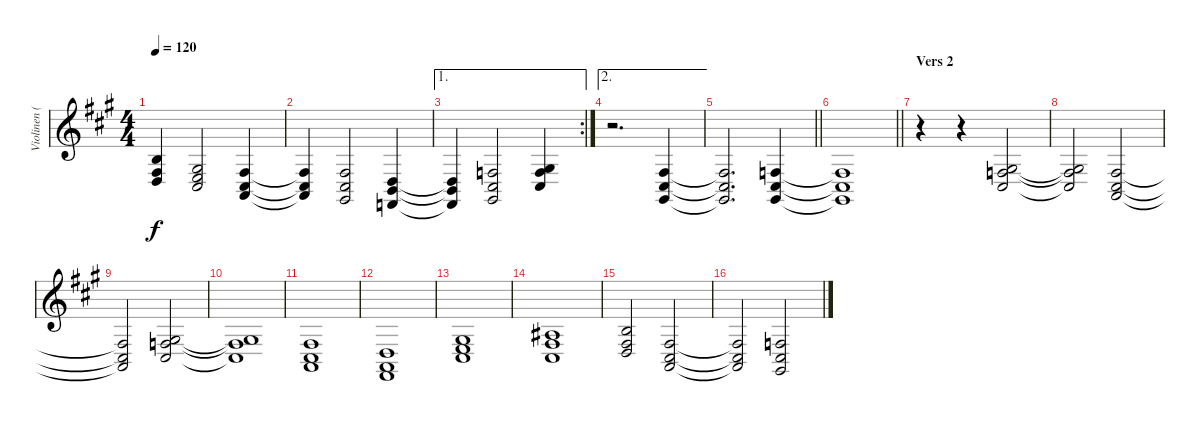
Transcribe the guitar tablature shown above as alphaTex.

\track ("Violinen (Akkorde)" "Violinen (") {instrument stringensemble1}
\staff {score}
\tuning (E4 B3 G3 D3 A2 E2) {hide}
\ts (4 4)
\tempo 120
\clef g2
\ks a
(0.2{t} 0.4{t} 9.5{t}).4{dy f} (1.3 2.4 4.5).2 (4.4 0.5 9.6).4 |
(4.4{t} 0.5{t} 9.6{t}).4 (4.4 4.5 4.6).2 (0.4 2.5 1.6).4 |
\ae 1
\rc 2
(0.4{t} 2.5{t} 1.6{t}).4 (3.4 4.5 4.6).2 (1.3 3.4 4.5).4 |
\ae 2
r.2{d} (4.4 4.5 4.6).4 |
\barLineRight lightlight
(4.4{t} 4.5{t} 4.6{t}).2{d} (3.4 4.5 4.6).4 |
\barLineRight lightlight
(3.4{t} 4.5{t} 4.6{t}).1 |
\section ("" "Vers 2")
r.4 r.4 (1.3 3.4 4.5).2 |
(1.3{t} 3.4{t} 4.5{t}).2 (4.4 0.5 9.6).2 |
(4.4{t} 0.5{t} 9.6{t}).2 (1.3 3.4 4.5).2 |
(1.3{t} 3.4{t} 4.5{t}).1 |
(4.4 0.5 9.6).1 |
(0.4 0.5 2.6).1 |
(1.3 2.4 4.5).1 |
(3.3 4.4 9.6).1 |
(0.2 0.4 9.5).2 (4.4 0.5 9.6).2 |
(4.4{t} 0.5{t} 9.6{t}).2 (3.4 4.5 4.6).2
